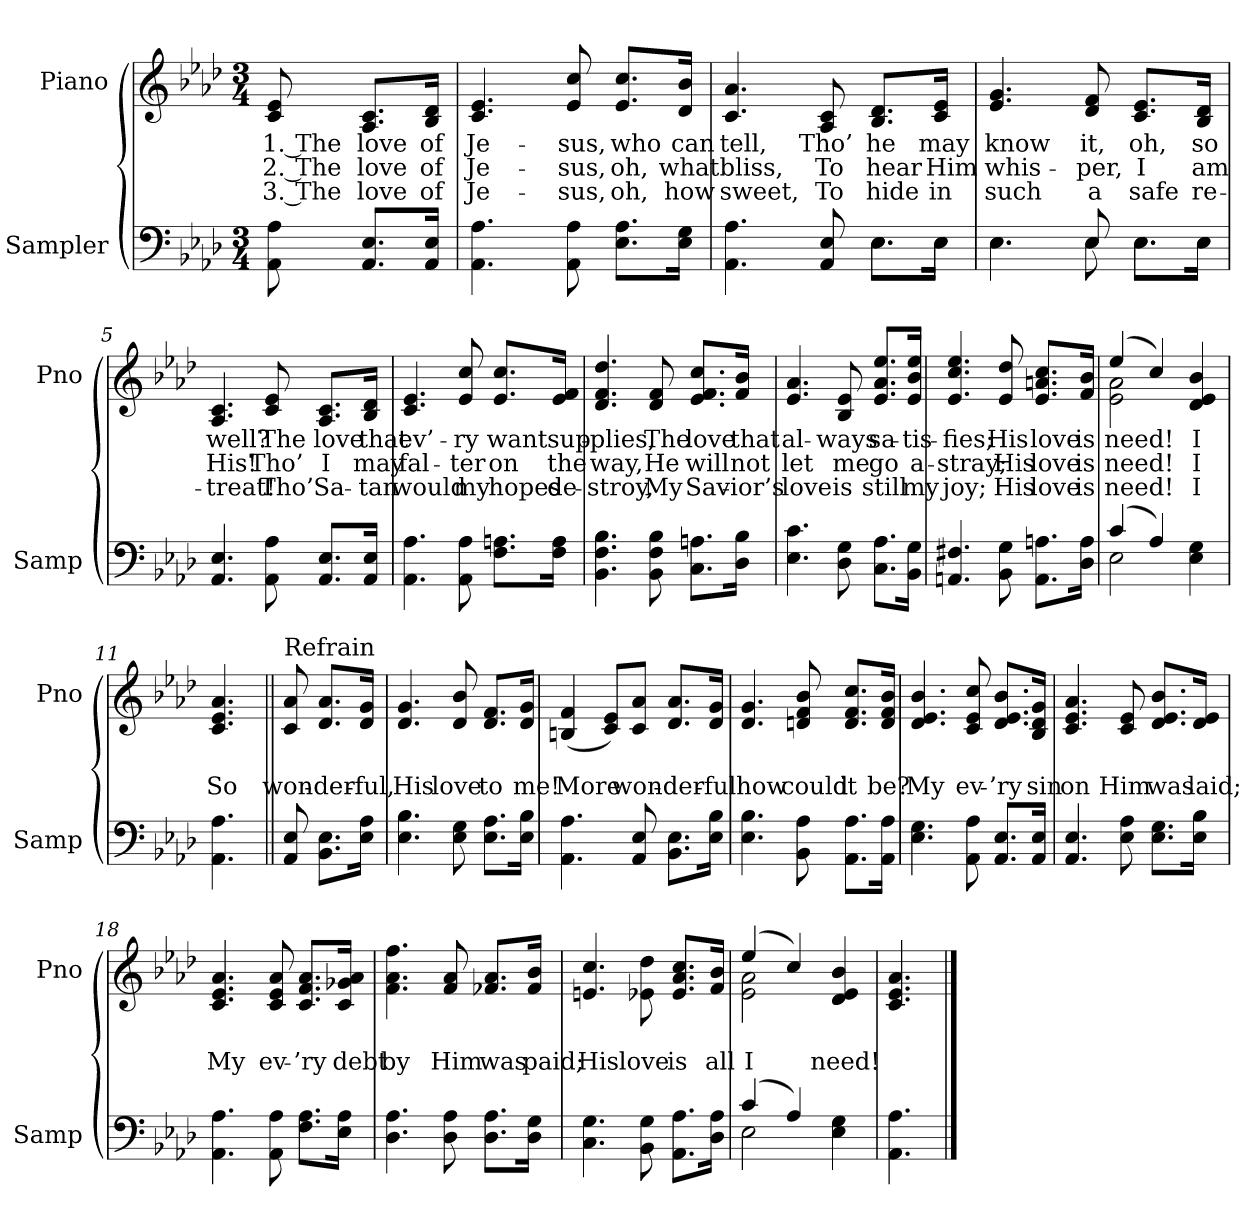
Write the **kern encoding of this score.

**kern	**kern	**text	**text	**text
*part2	*part1	*part1	*part1	*part1
*staff2	*staff1	*staff1	*staff1	*staff1
*I"Sampler	*I"Piano	*	*	*
*I'Samp	*I'Pno	*	*	*
*clefF4	*clefG2	*	*	*
*k[b-e-a-d-]	*k[b-e-a-d-]	*	*	*
*A-:	*A-:	*	*	*
*M3/4	*M3/4	*	*	*
=1	=1	=1	=1	=1
8AA- 8A-	8c 8e-	1. The	2. The	3. The
8.AA-/ 8.E-/L	8.A-/ 8.c/L	love	love	love
16AA-/ 16E-/Jk	16B-/ 16d-/Jk	of	of	of
=2	=2	=2	=2	=2
4.AA- 4.A-	4.c 4.e-	Je-	Je-	Je-
8AA- 8A-	8e- 8cc	-sus,	-sus,	-sus,
8.E-\ 8.A-\L	8.e-/ 8.cc/L	who	oh,	oh,
16E-\ 16G\Jk	16d-/ 16b-/Jk	can	what	how
=3	=3	=3	=3	=3
*^	*	*	*	*
4.AA- 4.A-	2ryy	4.c 4.a-	tell,	bliss,	sweet,
8AA- 8E-	.	8A- 8c	Tho’	To	To
8.E-\L	8.E-\L	8.B-/ 8.d-/L	he	hear	hide
16E-\Jk	16E-\Jk	16c/ 16e-/Jk	may	Him	in
=4	=4	=4	=4	=4	=4
4.E-\	4.E-	4.e- 4.g	know	whis-	such
8E-/	8E-	8d- 8f	it,	-per,	a
8.E-\L	8.E-\L	8.c/ 8.e-/L	oh,	I	safe
16E-\Jk	16E-\Jk	16B-/ 16d-/Jk	so	am	re-
*v	*v	*	*	*	*
=5	=5	=5	=5	=5
4.AA- 4.E-	4.A- 4.c	well?	His!	-treat!
8AA- 8A-	8c 8e-	The	Tho’	Tho’
8.AA-/ 8.E-/L	8.A-/ 8.c/L	love	I	Sa-
16AA-/ 16E-/Jk	16B-/ 16d-/Jk	that	may	-tan
=6	=6	=6	=6	=6
4.AA- 4.A-	4.c 4.e-	ev’-	fal-	would
8AA- 8A-	8e- 8cc	-ry	-ter	my
8.F\ 8.An\L	8.e-/ 8.cc/L	want	on	hopes
16F\ 16A\Jk	16e-/ 16f/Jk	sup-	the	de-
=7	=7	=7	=7	=7
4.BB- 4.F 4.B-	4.d- 4.f 4.dd-	-plies,	way,	-stroy,
8BB- 8F 8B-	8d- 8f	The	He	My
8.C\ 8.An\L	8.e-/ 8.f/ 8.cc/L	love	will	Sav-
16D-\ 16B-\Jk	16f/ 16b-/Jk	that	not	-ior’s
=8	=8	=8	=8	=8
4.E- 4.c	4.e- 4.a-	al-	let	love
8D- 8G	8B- 8e-	-ways	me	is
8.C\ 8.A-\L	8.e-/ 8.a-/ 8.ee-/L	sa-	go	still
16BB-\ 16G\Jk	16e-/ 16b-/ 16ee-/Jk	-tis-	a-	my
=9	=9	=9	=9	=9
4.AAn 4.F#X	4.e- 4.cc 4.ee-	-fies;	-stray;	joy;
8BB- 8G	8e- 8dd-	His	His	His
8.AA\ 8.An\L	8.e-/ 8.an/ 8.cc/L	love	love	love
16D-\ 16A\Jk	16f/ 16b-/Jk	is	is	is
=10	=10	=10	=10	=10
*^	*^	*	*	*
(4c/	2E-	(4ee-/	2e- 2a-	need!	need!	need!
4A-/)	.	4cc/)	.	.	.	.
4E- 4G	4ryy	4d- 4e- 4b-	4ryy	I	I	I
*v	*v	*	*	*	*	*
*	*v	*v	*	*	*
=11	=11	=11	=11	=11
4.AA- 4.A-	4.c 4.e- 4.a-	.	So	.
=12||	=12||	=12||	=12||	=12||
!	!LO:TX:t=Refrain	!	!	!
8AA- 8E-	8c 8a-	.	won-	.
8.BB-\ 8.E-\L	8.d-/ 8.a-/L	.	-der-	.
16E-\ 16A-\Jk	16d-/ 16g/Jk	.	-ful,	.
=13	=13	=13	=13	=13
4.E- 4.B-	4.d- 4.g	.	His	.
8E- 8G	8d- 8b-	.	love	.
8.E-\ 8.A-\L	8.d-/ 8.f/L	.	to	.
16E-\ 16B-\Jk	16d-/ 16g/Jk	.	me!	.
=14	=14	=14	=14	=14
4.AA- 4.A-	(4Bn 4f	.	More	.
.	8c/ 8e-/L)	.	.	.
8AA- 8E-	8c/ 8a-/J	.	won-	.
8.BB-\ 8.E-\L	8.d-/ 8.a-/L	.	-der-	.
16E-\ 16B-\Jk	16d-/ 16g/Jk	.	-ful	.
=15	=15	=15	=15	=15
4.E- 4.B-	4.d- 4.g	.	how	.
8BB- 8A-	8dn 8f 8b-	.	could	.
8.AA-\ 8.A-\L	8.d/ 8.f/ 8.cc/L	.	it	.
16AA-\ 16A-\Jk	16d/ 16f/ 16b-/Jk	.	be?	.
=16	=16	=16	=16	=16
4.E- 4.G	4.d- 4.e- 4.b-	.	My	.
8AA- 8A-	8c 8e- 8cc	.	ev-	.
8.AA-/ 8.E-/L	8.d-/ 8.e-/ 8.b-/L	.	-’ry	.
16AA-/ 16E-/Jk	16B-/ 16d-/ 16g/Jk	.	sin	.
=17	=17	=17	=17	=17
4.AA- 4.E-	4.c 4.e- 4.a-	.	on	.
8E- 8A-	8c 8e-	.	Him	.
8.E-\ 8.G\L	8.d-/ 8.e-/ 8.b-/L	.	was	.
16E-\ 16B-\Jk	16d-/ 16e-/Jk	.	laid;	.
=18	=18	=18	=18	=18
4.AA- 4.A-	4.c 4.e- 4.a-	.	My	.
8AA- 8A-	8c 8e- 8a-	.	ev-	.
8.F\ 8.A-\L	8.c/ 8.f/ 8.a-/L	.	-’ry	.
16E-\ 16A-\Jk	16c/ 16g-X/ 16a-/Jk	.	debt	.
=19	=19	=19	=19	=19
4.D- 4.A-	4.f 4.a- 4.ff	.	by	.
8D- 8A-	8f 8a-	.	Him	.
8.D-\ 8.A-\L	8.f-X/ 8.a-/L	.	was	.
16D-\ 16G\Jk	16f-/ 16b-/Jk	.	paid;	.
=20	=20	=20	=20	=20
4.C 4.G	4.en 4.cc	.	His	.
8BB- 8G	8e-X\ 8dd-\	.	love	.
8.AA-\ 8.A-\L	8.e-/ 8.a-/ 8.cc/L	.	is	.
16D-\ 16A-\Jk	16f/ 16b-/Jk	.	all	.
=21	=21	=21	=21	=21
*^	*^	*	*	*
(4c/	2E-	(4ee-/	2e- 2a-	.	I	.
4A-/)	.	4cc/)	.	.	.	.
4E- 4G	4ryy	4d- 4e- 4b-	4ryy	.	need!	.
*v	*v	*	*	*	*	*
*	*v	*v	*	*	*
=22	=22	=22	=22	=22
4.AA- 4.A-	4.c 4.e- 4.a-	.	.	.
==	==	==	==	==
*-	*-	*-	*-	*-
